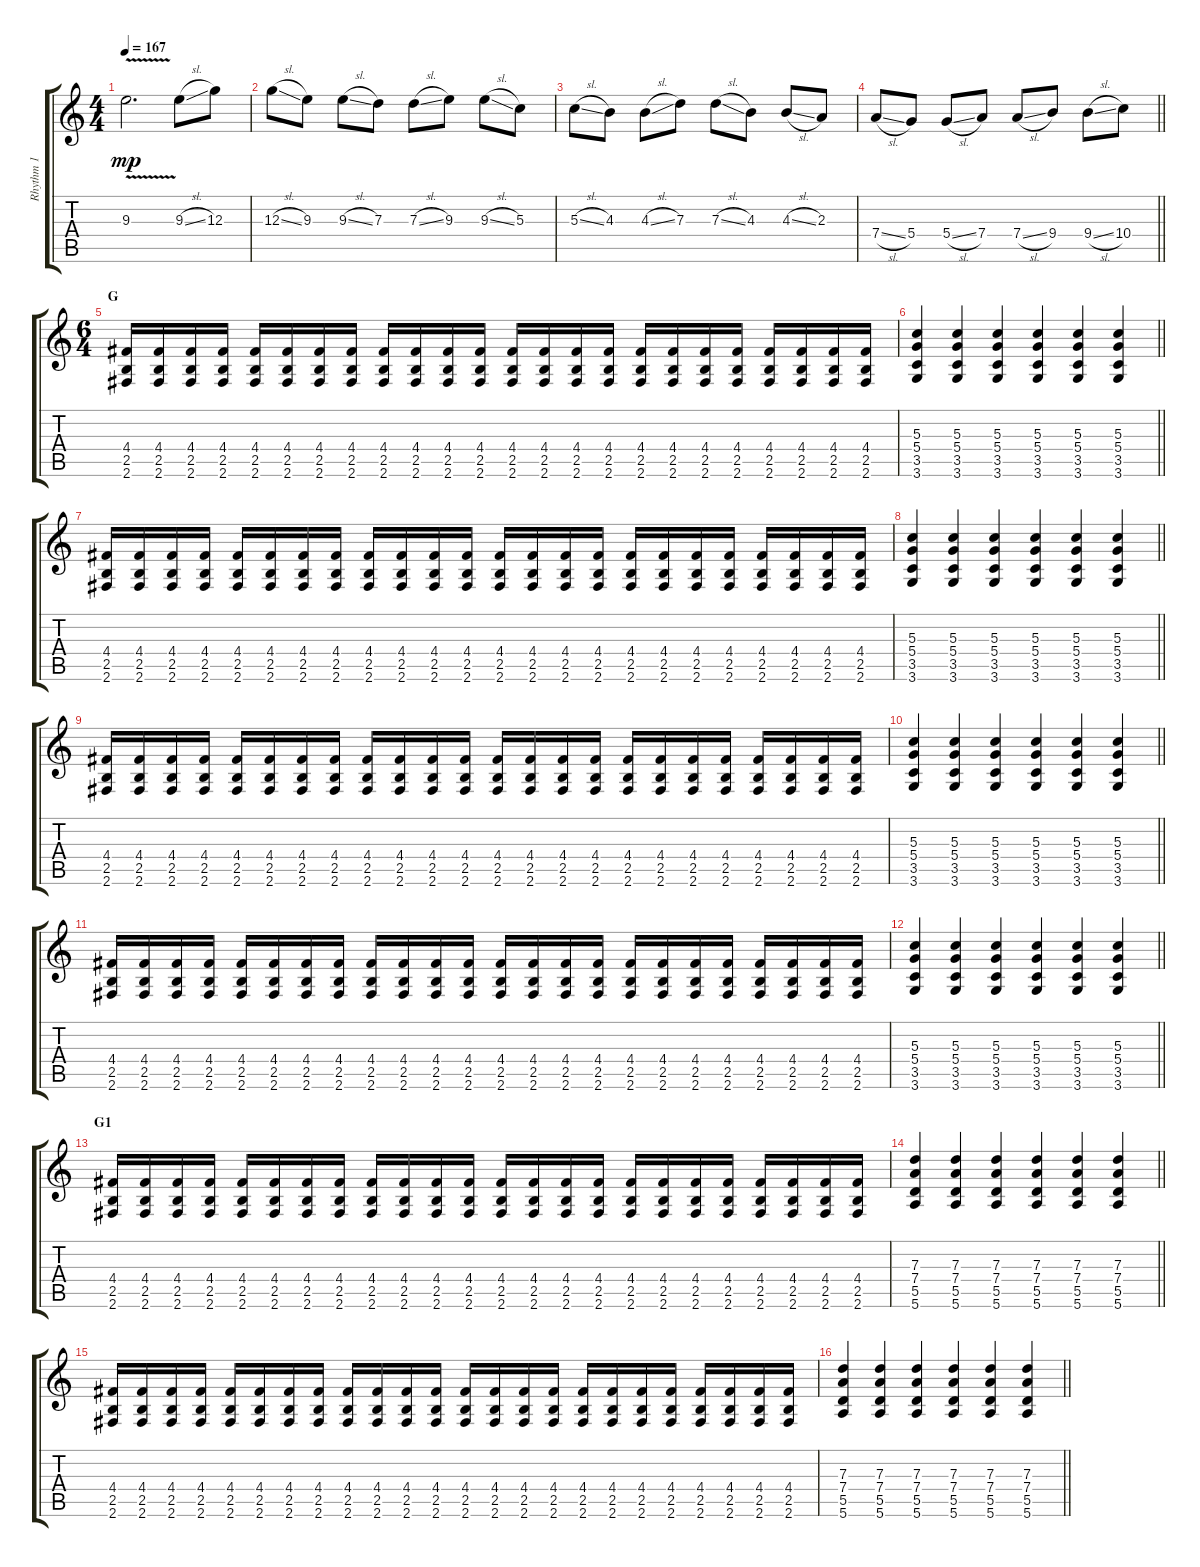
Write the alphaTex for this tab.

\track ("Rhythm 1" "Rhythm 1") {instrument distortionguitar}
\staff {score tabs}
\tuning (E4 B3 G3 D3 A2 E2) {hide}
\ts (4 4)
\tempo 167
\clef g2
\ks c
9.3{v}.2{d dy mp} 9.3{sl}.8 12.3.8 |
12.3{sl}.8 9.3.8 9.3{sl}.8 7.3.8 7.3{sl}.8 9.3.8 9.3{sl}.8 5.3.8 |
5.3{sl}.8 4.3.8 4.3{sl}.8 7.3.8 7.3{sl}.8 4.3.8 4.3{sl}.8 2.3.8 |
\barLineRight lightlight
7.4{sl}.8 5.4.8 5.4{sl}.8 7.4.8 7.4{sl}.8 9.4.8 9.4{sl}.8 10.4.8 |
\ts (6 4)
\section ("" "G")
(4.4 2.5 2.6).16{balance 8} (4.4 2.5 2.6).16 (4.4 2.5 2.6).16 (4.4 2.5 2.6).16 (4.4 2.5 2.6).16 (4.4 2.5 2.6).16 (4.4 2.5 2.6).16 (4.4 2.5 2.6).16 (4.4 2.5 2.6).16 (4.4 2.5 2.6).16 (4.4 2.5 2.6).16 (4.4 2.5 2.6).16 (4.4 2.5 2.6).16 (4.4 2.5 2.6).16 (4.4 2.5 2.6).16 (4.4 2.5 2.6).16 (4.4 2.5 2.6).16 (4.4 2.5 2.6).16 (4.4 2.5 2.6).16 (4.4 2.5 2.6).16 (4.4 2.5 2.6).16 (4.4 2.5 2.6).16 (4.4 2.5 2.6).16 (4.4 2.5 2.6).16 |
\barLineRight lightlight
(5.3 5.4 3.5 3.6).4 (5.3 5.4 3.5 3.6).4 (5.3 5.4 3.5 3.6).4 (5.3 5.4 3.5 3.6).4 (5.3 5.4 3.5 3.6).4 (5.3 5.4 3.5 3.6).4 |
\section ("" "")
(4.4 2.5 2.6).16 (4.4 2.5 2.6).16 (4.4 2.5 2.6).16 (4.4 2.5 2.6).16 (4.4 2.5 2.6).16 (4.4 2.5 2.6).16 (4.4 2.5 2.6).16 (4.4 2.5 2.6).16 (4.4 2.5 2.6).16 (4.4 2.5 2.6).16 (4.4 2.5 2.6).16 (4.4 2.5 2.6).16 (4.4 2.5 2.6).16 (4.4 2.5 2.6).16 (4.4 2.5 2.6).16 (4.4 2.5 2.6).16 (4.4 2.5 2.6).16 (4.4 2.5 2.6).16 (4.4 2.5 2.6).16 (4.4 2.5 2.6).16 (4.4 2.5 2.6).16 (4.4 2.5 2.6).16 (4.4 2.5 2.6).16 (4.4 2.5 2.6).16 |
\barLineRight lightlight
(5.3 5.4 3.5 3.6).4 (5.3 5.4 3.5 3.6).4 (5.3 5.4 3.5 3.6).4 (5.3 5.4 3.5 3.6).4 (5.3 5.4 3.5 3.6).4 (5.3 5.4 3.5 3.6).4 |
\section ("" "")
(4.4 2.5 2.6).16 (4.4 2.5 2.6).16 (4.4 2.5 2.6).16 (4.4 2.5 2.6).16 (4.4 2.5 2.6).16 (4.4 2.5 2.6).16 (4.4 2.5 2.6).16 (4.4 2.5 2.6).16 (4.4 2.5 2.6).16 (4.4 2.5 2.6).16 (4.4 2.5 2.6).16 (4.4 2.5 2.6).16 (4.4 2.5 2.6).16 (4.4 2.5 2.6).16 (4.4 2.5 2.6).16 (4.4 2.5 2.6).16 (4.4 2.5 2.6).16 (4.4 2.5 2.6).16 (4.4 2.5 2.6).16 (4.4 2.5 2.6).16 (4.4 2.5 2.6).16 (4.4 2.5 2.6).16 (4.4 2.5 2.6).16 (4.4 2.5 2.6).16 |
\barLineRight lightlight
(5.3 5.4 3.5 3.6).4 (5.3 5.4 3.5 3.6).4 (5.3 5.4 3.5 3.6).4 (5.3 5.4 3.5 3.6).4 (5.3 5.4 3.5 3.6).4 (5.3 5.4 3.5 3.6).4 |
\section ("" "")
(4.4 2.5 2.6).16 (4.4 2.5 2.6).16 (4.4 2.5 2.6).16 (4.4 2.5 2.6).16 (4.4 2.5 2.6).16 (4.4 2.5 2.6).16 (4.4 2.5 2.6).16 (4.4 2.5 2.6).16 (4.4 2.5 2.6).16 (4.4 2.5 2.6).16 (4.4 2.5 2.6).16 (4.4 2.5 2.6).16 (4.4 2.5 2.6).16 (4.4 2.5 2.6).16 (4.4 2.5 2.6).16 (4.4 2.5 2.6).16 (4.4 2.5 2.6).16 (4.4 2.5 2.6).16 (4.4 2.5 2.6).16 (4.4 2.5 2.6).16 (4.4 2.5 2.6).16 (4.4 2.5 2.6).16 (4.4 2.5 2.6).16 (4.4 2.5 2.6).16 |
\barLineRight lightlight
(5.3 5.4 3.5 3.6).4 (5.3 5.4 3.5 3.6).4 (5.3 5.4 3.5 3.6).4 (5.3 5.4 3.5 3.6).4 (5.3 5.4 3.5 3.6).4 (5.3 5.4 3.5 3.6).4 |
\section ("" "G1")
(4.4 2.5 2.6).16 (4.4 2.5 2.6).16 (4.4 2.5 2.6).16 (4.4 2.5 2.6).16 (4.4 2.5 2.6).16 (4.4 2.5 2.6).16 (4.4 2.5 2.6).16 (4.4 2.5 2.6).16 (4.4 2.5 2.6).16 (4.4 2.5 2.6).16 (4.4 2.5 2.6).16 (4.4 2.5 2.6).16 (4.4 2.5 2.6).16 (4.4 2.5 2.6).16 (4.4 2.5 2.6).16 (4.4 2.5 2.6).16 (4.4 2.5 2.6).16 (4.4 2.5 2.6).16 (4.4 2.5 2.6).16 (4.4 2.5 2.6).16 (4.4 2.5 2.6).16 (4.4 2.5 2.6).16 (4.4 2.5 2.6).16 (4.4 2.5 2.6).16 |
\barLineRight lightlight
(7.3 7.4 5.5 5.6).4 (7.3 7.4 5.5 5.6).4 (7.3 7.4 5.5 5.6).4 (7.3 7.4 5.5 5.6).4 (7.3 7.4 5.5 5.6).4 (7.3 7.4 5.5 5.6).4 |
\section ("" "")
(4.4 2.5 2.6).16 (4.4 2.5 2.6).16 (4.4 2.5 2.6).16 (4.4 2.5 2.6).16 (4.4 2.5 2.6).16 (4.4 2.5 2.6).16 (4.4 2.5 2.6).16 (4.4 2.5 2.6).16 (4.4 2.5 2.6).16 (4.4 2.5 2.6).16 (4.4 2.5 2.6).16 (4.4 2.5 2.6).16 (4.4 2.5 2.6).16 (4.4 2.5 2.6).16 (4.4 2.5 2.6).16 (4.4 2.5 2.6).16 (4.4 2.5 2.6).16 (4.4 2.5 2.6).16 (4.4 2.5 2.6).16 (4.4 2.5 2.6).16 (4.4 2.5 2.6).16 (4.4 2.5 2.6).16 (4.4 2.5 2.6).16 (4.4 2.5 2.6).16 |
\barLineRight lightlight
(7.3 7.4 5.5 5.6).4 (7.3 7.4 5.5 5.6).4 (7.3 7.4 5.5 5.6).4 (7.3 7.4 5.5 5.6).4 (7.3 7.4 5.5 5.6).4 (7.3 7.4 5.5 5.6).4
